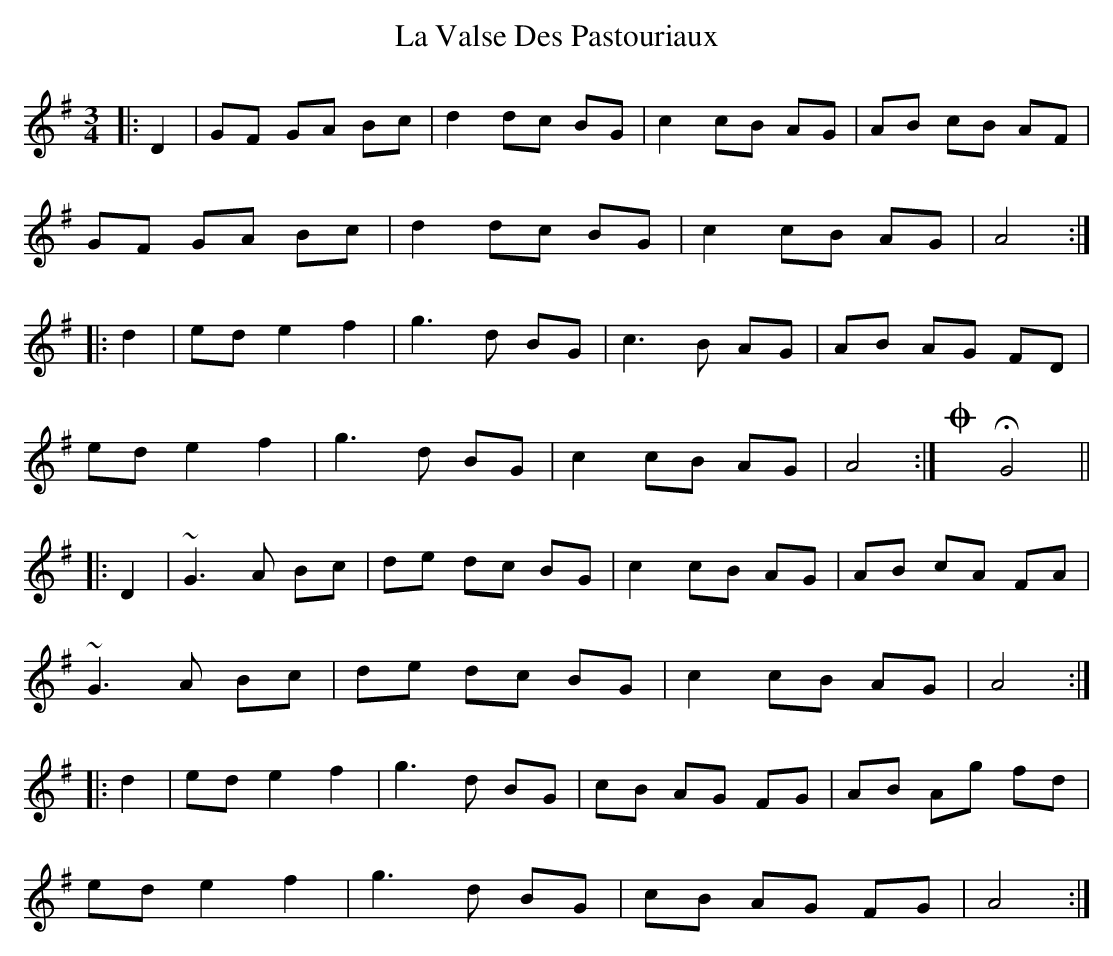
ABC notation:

X:1
T: La Valse Des Pastouriaux
M: 3/4
L: 1/8
K: Gmaj
|:D2|GF GA Bc|d2 dc BG|c2 cB AG|AB cB AF|
GF GA Bc|d2 dc BG|c2 cB AG|A4:|
|:d2|ed e2 f2|g3 d BG|c3 B AG|AB AG FD|
ed e2 f2|g3 d BG|c2 cB AG|A4:|OxHG4||
|:D2|~G3A Bc|de dc BG|c2 cB AG|AB cA FA|
~G3A Bc|de dc BG|c2 cB AG|A4:|
|:d2|ed e2 f2|g3 d BG|cB AG FG|AB Ag fd|
ed e2 f2|g3 d BG|cB AG FG|A4:|
